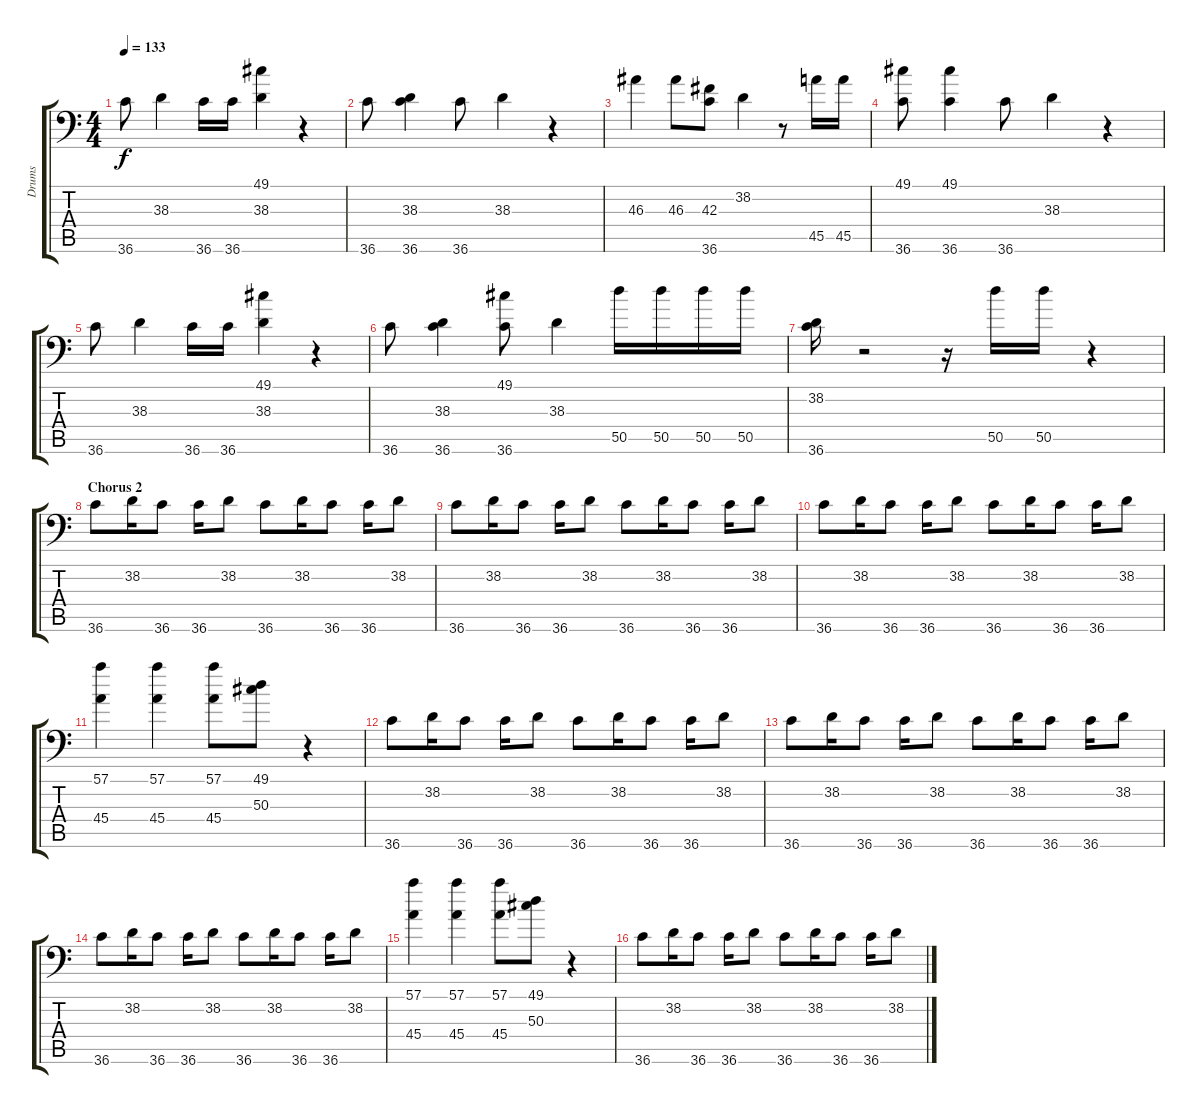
\track ("Drums" "Drums") {instrument acousticgrandpiano}
\staff {score tabs}
\tuning (C-1 C-1 C-1 C-1 C-1 C-1) {hide}
\ts (4 4)
\tempo 133
\clef f4
\ks c
36.6.8{dy f} 38.3.4 36.6.16 36.6.16 (49.1 38.3).4 r.4 |
36.6.8 (38.3 36.6).4 36.6.8 38.3.4 r.4 |
46.3.4 46.3.8 (42.3 36.6).8 38.2.4 r.8 45.5.16 45.5.16 |
(49.1 36.6).8 (49.1 36.6).4 36.6.8 38.3.4 r.4 |
36.6.8 38.3.4 36.6.16 36.6.16 (49.1 38.3).4 r.4 |
36.6.8 (38.3 36.6).4 (49.1 36.6).8 38.3.4 50.5.16 50.5.16 50.5.16 50.5.16 |
(38.2 36.6).16 r.2 r.16 50.5.16 50.5.16 r.4 |
\section ("" "Chorus 2")
36.6.8 38.2.16 36.6.8 36.6.16 38.2.8 36.6.8 38.2.16 36.6.8 36.6.16 38.2.8 |
36.6.8 38.2.16 36.6.8 36.6.16 38.2.8 36.6.8 38.2.16 36.6.8 36.6.16 38.2.8 |
36.6.8 38.2.16 36.6.8 36.6.16 38.2.8 36.6.8 38.2.16 36.6.8 36.6.16 38.2.8 |
(57.1 45.4).4 (57.1 45.4).4 (57.1 45.4).8 (49.1 50.3).8 r.4 |
36.6.8 38.2.16 36.6.8 36.6.16 38.2.8 36.6.8 38.2.16 36.6.8 36.6.16 38.2.8 |
36.6.8 38.2.16 36.6.8 36.6.16 38.2.8 36.6.8 38.2.16 36.6.8 36.6.16 38.2.8 |
36.6.8 38.2.16 36.6.8 36.6.16 38.2.8 36.6.8 38.2.16 36.6.8 36.6.16 38.2.8 |
(57.1 45.4).4 (57.1 45.4).4 (57.1 45.4).8 (49.1 50.3).8 r.4 |
36.6.8 38.2.16 36.6.8 36.6.16 38.2.8 36.6.8 38.2.16 36.6.8 36.6.16 38.2.8
